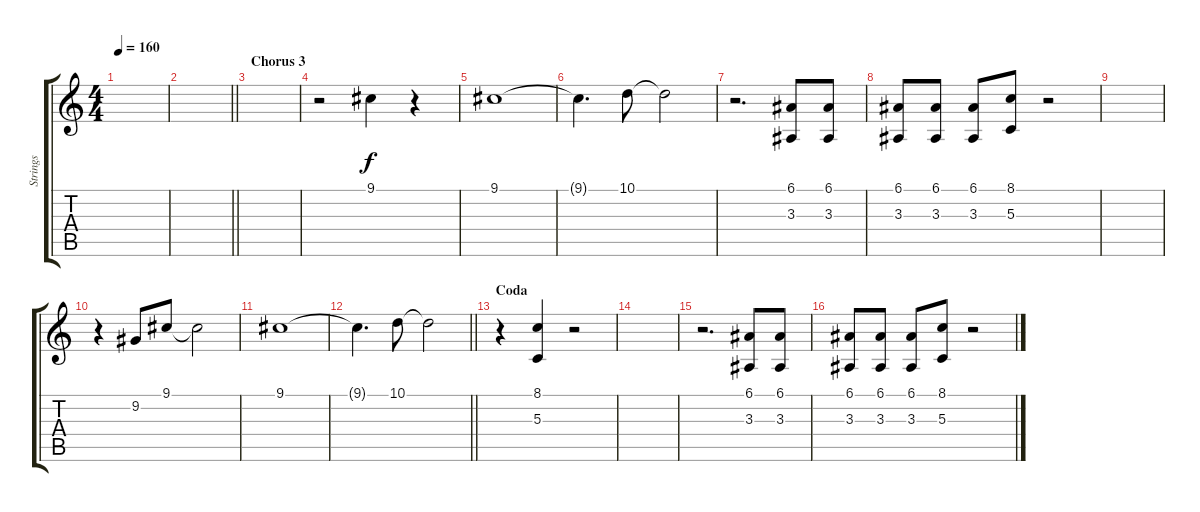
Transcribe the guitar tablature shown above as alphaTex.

\track ("Strings" "Strings") {instrument synthstrings1}
\staff {score tabs}
\tuning (E4 B3 G3 D3 A2 E2) {hide}
\ts (4 4)
\tempo 160
\clef g2
\ks c
|
\barLineRight lightlight
|
\section ("" "Chorus 3")
|
r.2 9.1.4 r.4 |
9.1.1 |
9.1{t}.4{d} 10.1.8 10.1{t}.2 |
r.2{d} (6.1 3.3).8 (6.1 3.3).8 |
(6.1 3.3).8 (6.1 3.3).8 (6.1 3.3).8 (8.1 5.3).8 r.2 |
|
r.4 9.2.8 9.1.8 9.1{t}.2 |
9.1.1 |
\barLineRight lightlight
9.1{t}.4{d} 10.1.8 10.1{t}.2 |
\section ("" "Coda")
r.4 (8.1 5.3).4 r.2 |
|
r.2{d} (6.1 3.3).8 (6.1 3.3).8 |
(6.1 3.3).8 (6.1 3.3).8 (6.1 3.3).8 (8.1 5.3).8 r.2
